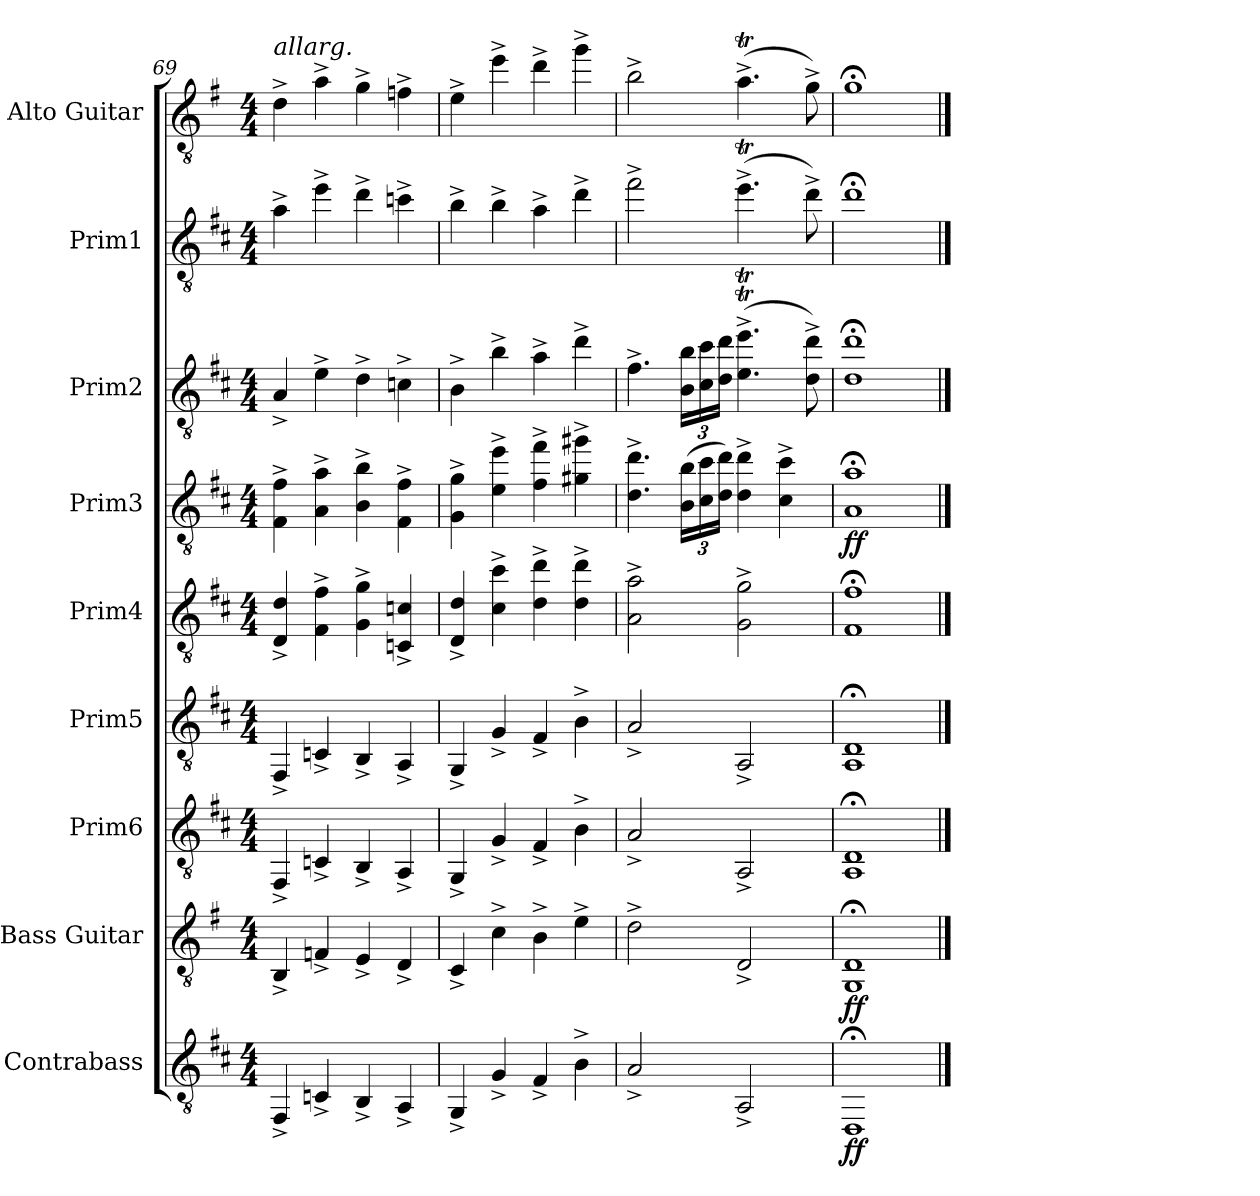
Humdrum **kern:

**kern	**dynam	**kern	**dynam	**kern	**kern	**kern	**kern	**dynam	**kern	**kern	**kern
*part9	*part9	*part8	*part8	*part7	*part6	*part5	*part4	*part4	*part3	*part2	*part1
*staff9	*staff9	*staff8	*staff8	*staff7	*staff6	*staff5	*staff4	*staff4	*staff3	*staff2	*staff1
*I"Contrabass	*	*I"Bass Guitar	*	*I"Prim6	*I"Prim5	*I"Prim4	*I"Prim3	*	*I"Prim2	*I"Prim1	*I"Alto Guitar
*	*	*I'Bass	*	*I'P6	*I'P5	*I'P4	*I'P3	*	*I'P2	*I'P1	*I'Alt.
*clefGv2	*	*clefGv2	*	*clefGv2	*clefGv2	*clefGv2	*clefGv2	*	*clefGv2	*clefGv2	*clefGv2
*ITrd7c12	*	*ITrd3c5	*	*	*	*	*	*	*	*	*ITrd-4c-7
*k[f#c#]	*	*k[f#c#]	*	*k[f#c#]	*k[f#c#]	*k[f#c#]	*k[f#c#]	*	*k[f#c#]	*k[f#c#]	*k[f#c#]
*M4/4	*	*M4/4	*	*M4/4	*M4/4	*M4/4	*M4/4	*	*M4/4	*M4/4	*M4/4
=69	=69	=69	=69	=69	=69	=69	=69	=69	=69	=69	=69
!	!	!	!	!	!	!	!	!	!	!	!LO:TX:a:i:t=allarg.
4FFF#^/	.	4FF#^/	.	4FF#^/	4FF#^/	4D/^ 4d/^	4F#\^ 4f#\^	.	4A^/	4a^\	4a^\
4CCn^/	.	4Cn^/	.	4Cn^/	4Cn^/	4F#\^ 4f#\^	4A\^ 4a\^	.	4e^\	4ee^\	4ee^\
*	*	*	*	*	*	*	*	*	*	*	*MM148
4BBB^/	.	4BB^/	.	4BB^/	4BB^/	4G\^ 4g\^	4B\^ 4b\^	.	4d^\	4dd^\	4dd^\
4AAA^/	.	4AA^/	.	4AA^/	4AA^/	4Cn/^ 4cn/^	4F#\^ 4f#\^	.	4cn^\	4ccn^\	4ccn^\
=70	=70	=70	=70	=70	=70	=70	=70	=70	=70	=70	=70
*	*	*	*	*	*	*	*	*	*	*	*MM144
4GGG^/	.	4GG^/	.	4GG^/	4GG^/	4D/^ 4d/^	4G\^ 4g\^	.	4B^\	4b^\	4b^\
4GG^/	.	4G^\	.	4G^/	4G^/	4c#\^ 4cc#\^	4e\^ 4ee\^	.	4b^\	4b^\	4bb^\
*	*	*	*	*	*	*	*	*	*	*	*MM136
4FF#^/	.	4F#^\	.	4F#^/	4F#^/	4d\^ 4dd\^	4f#\^ 4ff#\^	.	4a^\	4a^\	4aa^\
4BB^\	.	4B^\	.	4B^\	4B^\	4d\^ 4dd\^	4g#X\^ 4gg#X\^	.	4dd^\	4dd^\	4ddd^\
!!LO:PB:g=z
=71	=71	=71	=71	=71	=71	=71	=71	=71	=71	=71	=71
*	*	*	*	*	*	*	*	*	*	*	*MM128
2AA^/	.	2A^\	.	2A^/	2A^/	2A\^ 2a\^	4.d\^ 4.dd\^	.	4.f#^\	2ff#^\	2ff#^\
*	*	*	*	*	*	*	*Xbrackettup	*	*Xbrackettup	*	*
.	.	.	.	.	.	.	(24B\ 24b\LL	.	24B\ 24b\LL	.	.
.	.	.	.	.	.	.	24c#\ 24cc#\	.	24c#\ 24cc#\	.	.
.	.	.	.	.	.	.	24d\ 24dd\JJ)	.	24d\ 24dd\JJ	.	.
2AAA^/	.	2AA^/	.	2AA^/	2AA^/	2G\^ 2g\^	4d\^ 4dd\^	.	(4.e\T^ 4.ee\T^	(4.eeT^\	(4.eeT^\
.	.	.	.	.	.	.	4c#\^ 4cc#\^	.	.	.	.
*	*	*	*	*	*	*	*	*	*	*	*MM120
.	.	.	.	.	.	.	.	.	8d\^ 8dd\^)	8dd^\)	8dd^\)
=72	=72	=72	=72	=72	=72	=72	=72	=72	=72	=72	=72
*	*	*	*	*	*	*	*	*	*	*	*MM80
!	!LO:DY:b	!	!LO:DY:b	!	!	!	!	!LO:DY:b	!	!	!
1DDD;<	ff	1DD;< 1AA;<	ff	1AA;< 1D;<	1AA;< 1D;<	1F#;< 1f#;<	1A;< 1a;<	ff	1d;< 1dd;<	1dd;<	1dd;<
==	==	==	==	==	==	==	==	==	==	==	==
*-	*-	*-	*-	*-	*-	*-	*-	*-	*-	*-	*-
